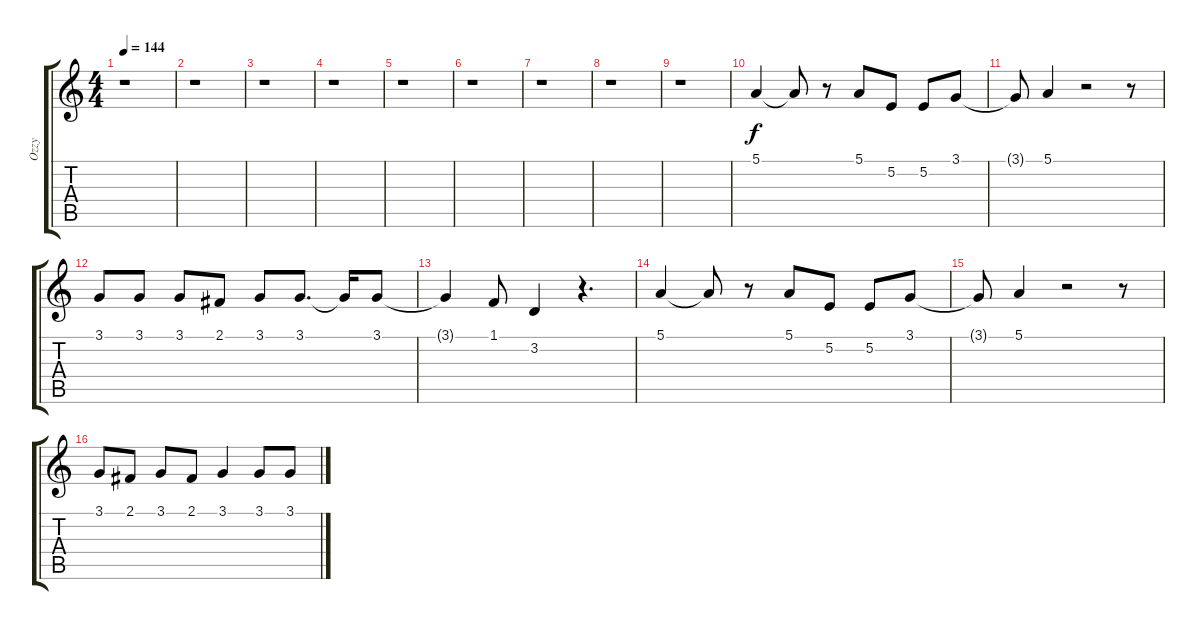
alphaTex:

\track ("Ozzy" "Ozzy") {instrument voiceoohs}
\staff {score tabs}
\tuning (E4 B3 G3 D3 A2 E2) {hide}
\ts (4 4)
\tempo 144
\clef g2
\ks c
r.1{dy f instrument voiceoohs} |
r.1 |
r.1 |
r.1 |
r.1 |
r.1 |
r.1 |
r.1 |
r.1 |
5.1.4 5.1{t}.8 r.8 5.1.8 5.2.8 5.2.8 3.1.8 |
3.1{t}.8 5.1.4 r.2 r.8 |
3.1.8 3.1.8 3.1.8 2.1.8 3.1.8 3.1.8{d} 3.1{t}.16 3.1.8 |
3.1{t}.4 1.1.8 3.2.4 r.4{d} |
5.1.4 5.1{t}.8 r.8 5.1.8 5.2.8 5.2.8 3.1.8 |
3.1{t}.8 5.1.4 r.2 r.8 |
3.1.8 2.1.8 3.1.8 2.1.8 3.1.4 3.1.8 3.1.8
